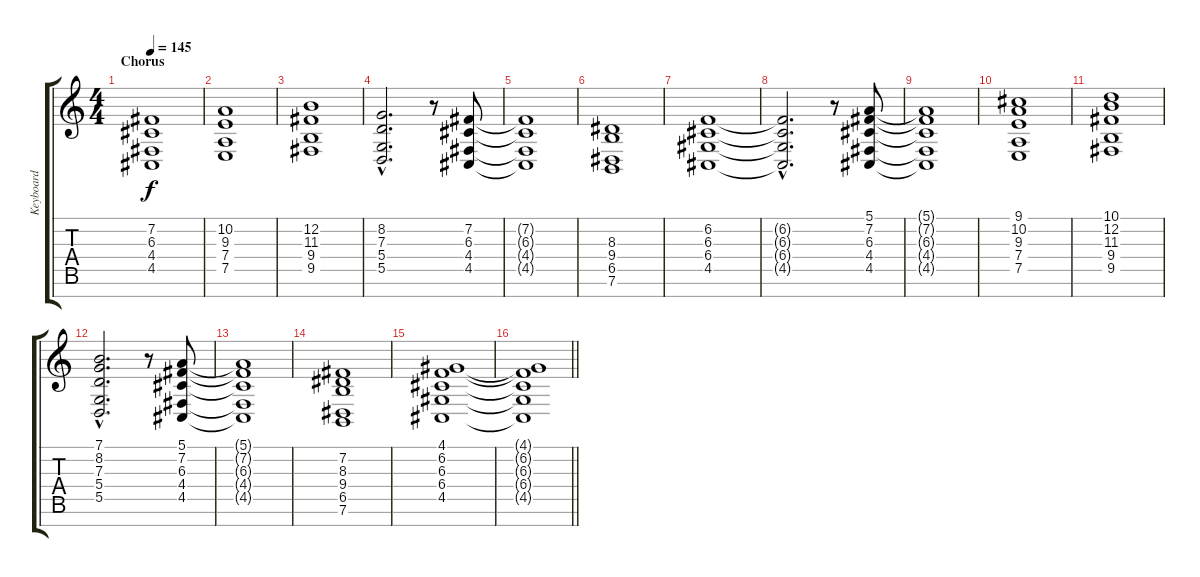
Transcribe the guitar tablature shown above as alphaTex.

\track ("Keyboard" "Keyboard") {instrument stringensemble1}
\staff {score tabs}
\tuning (E4 B3 G3 D3 A2 E2 B1) {hide}
\ts (4 4)
\section ("" "Chorus")
\tempo 145
\clef g2
\ks c
(7.2{t} 6.3{t} 4.4{t} 4.5{t}).1{dy f} |
(10.2 9.3 7.4 7.5).1 |
(12.2 11.3 9.4 9.5).1 |
(8.2{hac} 7.3{hac} 5.4{hac} 5.5{hac}).2{d} r.8 (7.2 6.3 4.4 4.5).8 |
(7.2{t} 6.3{t} 4.4{t} 4.5{t}).1 |
(8.3 9.4 6.5 7.6).1 |
(6.2 6.3 6.4 4.5).1 |
(6.2{hac t} 6.3{hac t} 6.4{hac t} 4.5{hac t}).2{d} r.8 (5.1 7.2 6.3 4.4 4.5).8 |
(5.1{t} 7.2{t} 6.3{t} 4.4{t} 4.5{t}).1 |
(9.1 10.2 9.3 7.4 7.5).1 |
(10.1 12.2 11.3 9.4 9.5).1 |
(7.1{hac} 8.2{hac} 7.3{hac} 5.4{hac} 5.5{hac}).2{d} r.8 (5.1 7.2 6.3 4.4 4.5).8 |
(5.1{t} 7.2{t} 6.3{t} 4.4{t} 4.5{t}).1 |
(7.2 8.3 9.4 6.5 7.6).1 |
(4.1 6.2 6.3 6.4 4.5).1 |
\barLineRight lightlight
(4.1{t} 6.2{t} 6.3{t} 6.4{t} 4.5{t}).1
